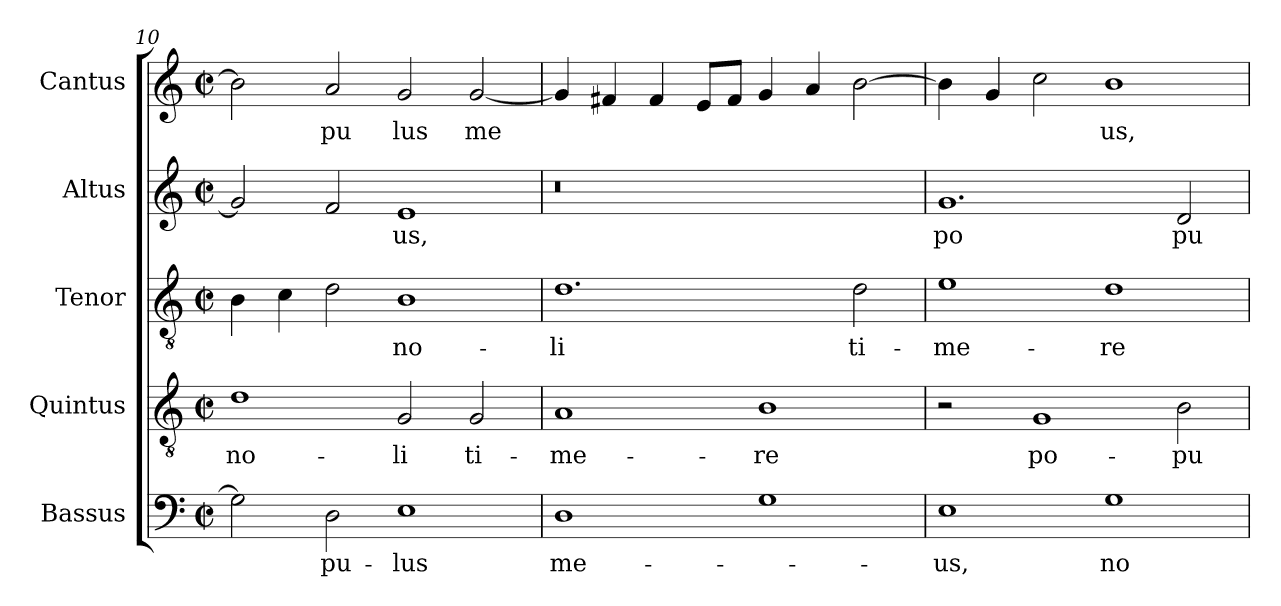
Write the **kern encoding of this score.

**kern	**text	**kern	**text	**kern	**text	**kern	**text	**kern	**text
*part5	*part5	*part4	*part4	*part3	*part3	*part2	*part2	*part1	*part1
*staff5	*staff5	*staff4	*staff4	*staff3	*staff3	*staff2	*staff2	*staff1	*staff1
*I"Bassus	*	*I"Quintus	*	*I"Tenor	*	*I"Altus	*	*I"Cantus	*
*clefF4	*	*clefGv2	*	*clefGv2	*	*clefG2	*	*clefG2	*
*M2/2	*	*M2/2	*	*M2/2	*	*M2/2	*	*M2/2	*
*met(c|)	*	*met(c|)	*	*met(c|)	*	*met(c|)	*	*met(c|)	*
=10	=10	=10	=10	=10	=10	=10	=10	=10	=10
!	!	!	!LO:LY:b:cj	!	!	!	!	!	!
2G\]	.	1d	no-	4B\	.	2g/]	.	2b\]	.
.	.	.	.	4c\	.	.	.	.	.
!	!LO:LY:b:cj	!	!	!	!	!	!	!	!LO:LY:b:cj
2D\	-pu-	.	.	2d\	.	2f/	.	2a/	pu
!	!LO:LY:b:cj	!	!LO:LY:b:cj	!	!LO:LY:b:cj	!	!LO:LY:b:cj	!	!LO:LY:b:cj
1E	-lus	2G/	-li	1B	no-	1e	us,	2g/	lus
!	!	!	!LO:LY:b:cj	!	!	!	!	!	!LO:LY:b
.	.	2G/	ti-	.	.	.	.	[<2g/	me
=11	=11	=11	=11	=11	=11	=11	=11	=11	=11
!	!LO:LY:b:cj	!	!LO:LY:b:cj	!	!LO:LY:b:cj	!	!	!	!
1D	me-	1A	-me-	1.d	-li	0r	.	4g/]	.
.	.	.	.	.	.	.	.	4f#/	.
.	.	.	.	.	.	.	.	4f#/	.
.	.	.	.	.	.	.	.	8e/L	.
.	.	.	.	.	.	.	.	8f#/J	.
!	!	!	!LO:LY:b:cj	!	!	!	!	!	!
1G	.	1B	-re	.	.	.	.	4g/	.
.	.	.	.	.	.	.	.	4a/	.
!	!	!	!	!	!LO:LY:b:cj	!	!	!	!
.	.	.	.	2d\	ti-	.	.	[>2b\	.
=12	=12	=12	=12	=12	=12	=12	=12	=12	=12
!	!LO:LY:b:cj	!	!	!	!LO:LY:b:cj	!	!LO:LY:b:cj	!	!
1E	-us,	2r	.	1e	-me-	1.g	po	4b\]	.
.	.	.	.	.	.	.	.	4g/	.
!	!	!	!LO:LY:b:cj	!	!	!	!	!	!
.	.	1G	po-	.	.	.	.	2cc\	.
!	!LO:LY:b:cj	!	!	!	!LO:LY:b:cj	!	!	!	!LO:LY:b:cj
1G	no-	.	.	1d	-re	.	.	1b	us,
!	!	!	!LO:LY:b:cj	!	!	!	!LO:LY:b:cj	!	!
.	.	2B\	-pu-	.	.	2d/	pu	.	.
=	=	=	=	=	=	=	=	=	=
*-	*-	*-	*-	*-	*-	*-	*-	*-	*-
